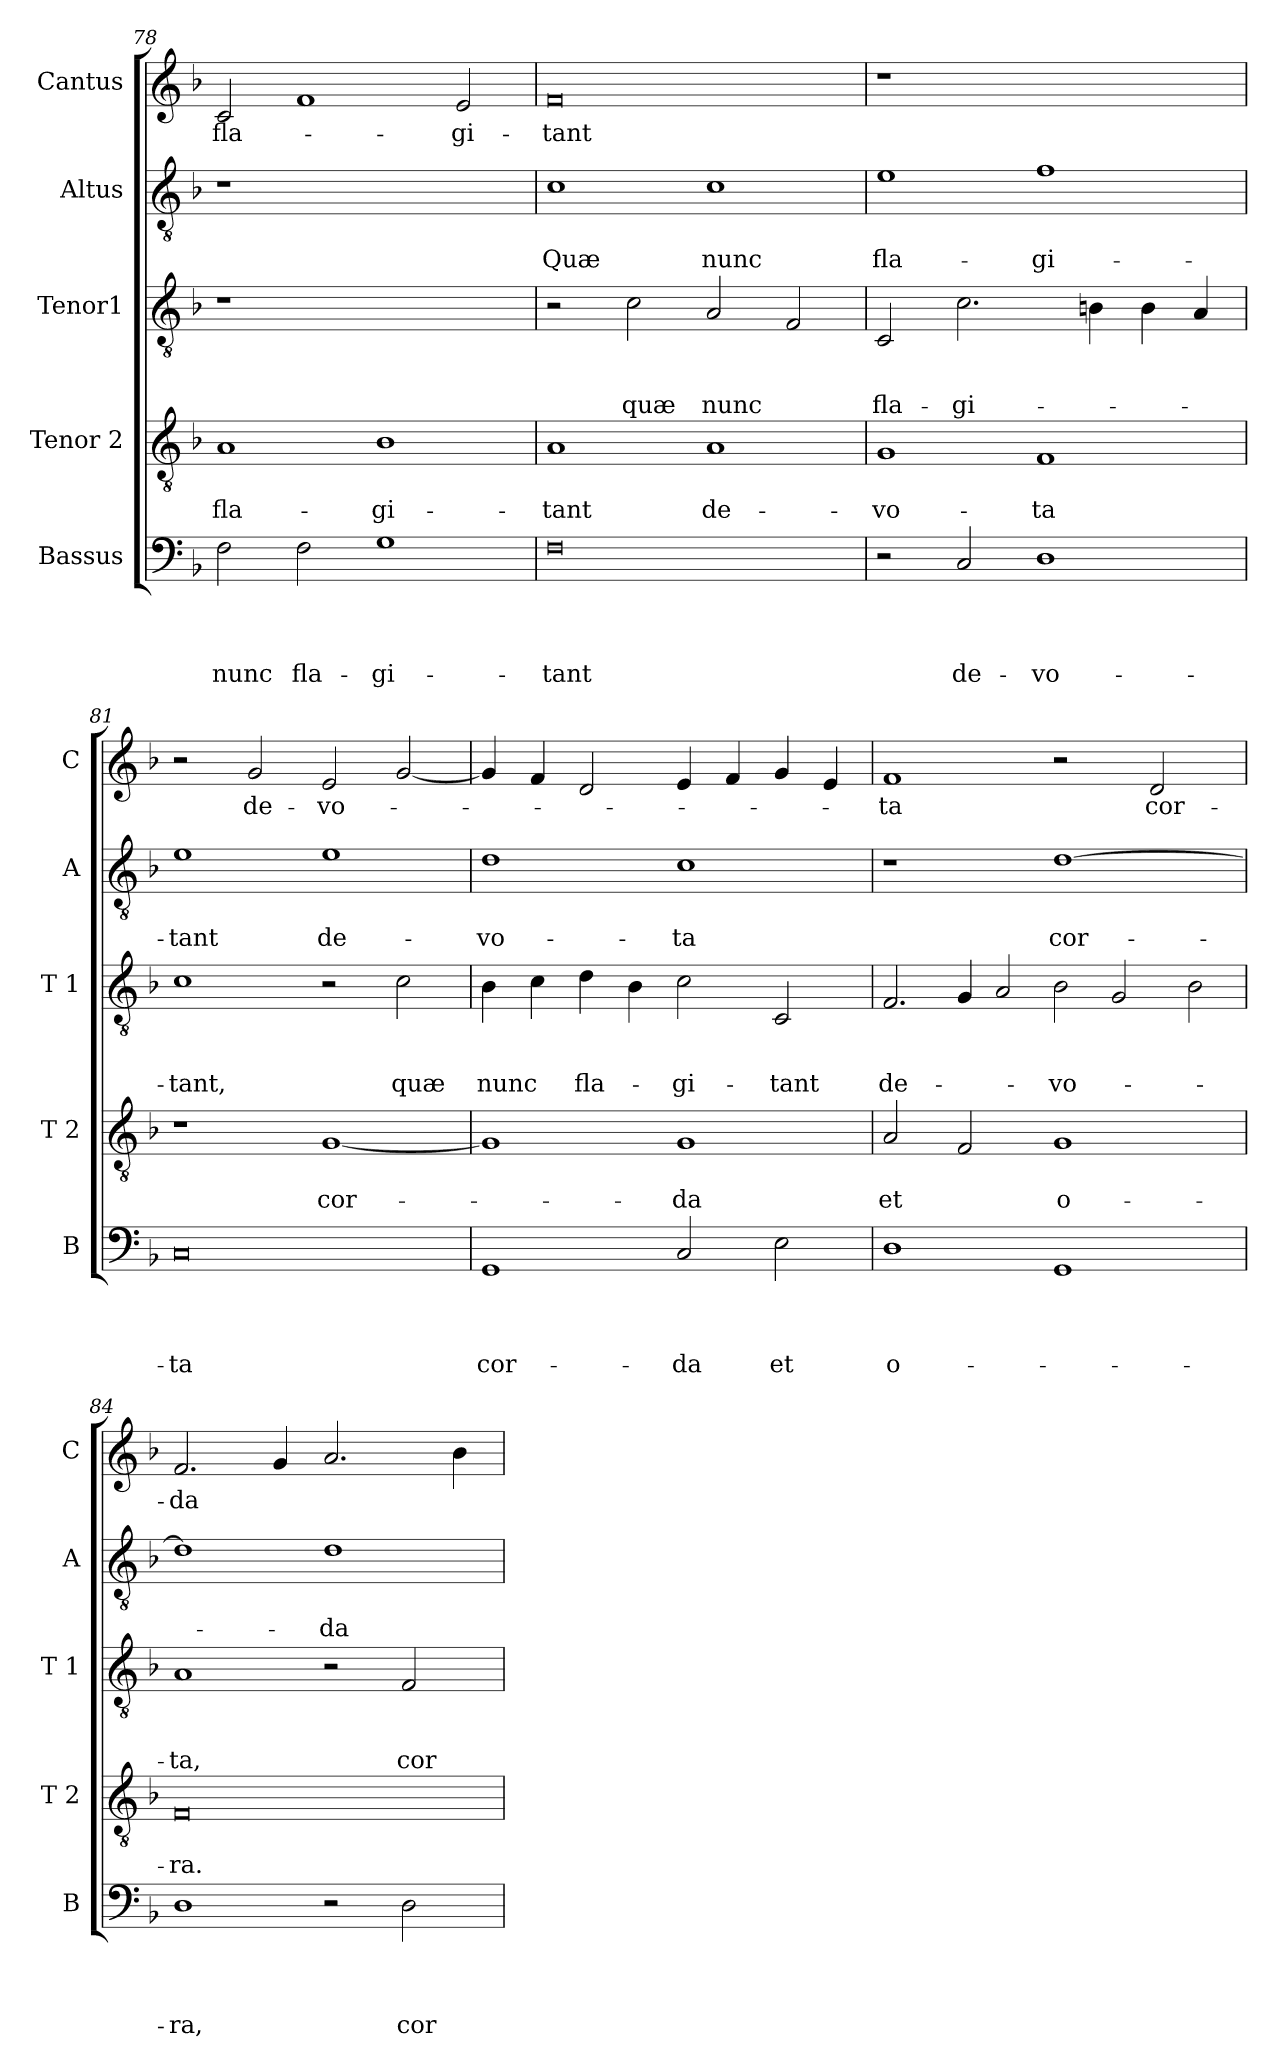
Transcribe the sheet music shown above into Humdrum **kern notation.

**kern	**text	**text	**text	**text	**kern	**text	**text	**kern	**text	**text	**text	**kern	**text	**text	**kern	**text
*part5	*part5	*part5	*part5	*part5	*part4	*part4	*part4	*part3	*part3	*part3	*part3	*part2	*part2	*part2	*part1	*part1
*staff5	*staff5	*staff5	*staff5	*staff5	*staff4	*staff4	*staff4	*staff3	*staff3	*staff3	*staff3	*staff2	*staff2	*staff2	*staff1	*staff1
*I"Bassus	*	*	*	*	*I"Tenor 2	*	*	*I"Tenor1	*	*	*	*I"Altus	*	*	*I"Cantus	*
*I'B	*	*	*	*	*I'T 2	*	*	*I'T 1	*	*	*	*I'A	*	*	*I'C	*
!!LO:LB:g=z
*clefF4	*	*	*	*	*clefGv2	*	*	*clefGv2	*	*	*	*clefGv2	*	*	*clefG2	*
*k[b-]	*	*	*	*	*k[b-]	*	*	*k[b-]	*	*	*	*k[b-]	*	*	*k[b-]	*
*F:	*	*	*	*	*F:	*	*	*F:	*	*	*	*F:	*	*	*F:	*
=78	=78	=78	=78	=78	=78	=78	=78	=78	=78	=78	=78	=78	=78	=78	=78	=78
!	!	!	!	!LO:LY:b	!	!	!LO:LY:b	!	!	!	!	!	!	!	!	!LO:LY:b
2F\	.	.	.	nunc	1A	.	fla-	1r	.	.	.	1r	.	.	2c/	fla-
!	!	!	!	!LO:LY:b	!	!	!	!	!	!	!	!	!	!	!	!
2F\	.	.	.	fla-	.	.	.	.	.	.	.	.	.	.	1f	.
!	!	!	!	!LO:LY:b	!	!	!LO:LY:b	!	!	!	!	!	!	!	!	!
1G	.	.	.	-gi-	1B-	.	-gi-	1ryy	.	.	.	1ryy	.	.	.	.
!	!	!	!	!	!	!	!	!	!	!	!	!	!	!	!	!LO:LY:b
.	.	.	.	.	.	.	.	.	.	.	.	.	.	.	2e/	-gi-
=79	=79	=79	=79	=79	=79	=79	=79	=79	=79	=79	=79	=79	=79	=79	=79	=79
!	!	!	!	!LO:LY:b	!	!	!LO:LY:b	!	!	!	!	!	!	!LO:LY:b	!	!LO:LY:b
0F	.	.	.	-tant	1A	.	-tant	2r	.	.	.	1c	.	Quæ	0f	-tant
!	!	!	!	!	!	!	!	!	!	!	!LO:LY:b	!	!	!	!	!
.	.	.	.	.	.	.	.	2c\	.	.	quæ	.	.	.	.	.
!	!	!	!	!	!	!	!LO:LY:b	!	!	!	!LO:LY:b	!	!	!LO:LY:b	!	!
.	.	.	.	.	1A	.	de-	2A/	.	.	nunc	1c	.	nunc	.	.
.	.	.	.	.	.	.	.	2F/	.	.	.	.	.	.	.	.
=80	=80	=80	=80	=80	=80	=80	=80	=80	=80	=80	=80	=80	=80	=80	=80	=80
!	!	!	!	!	!	!	!LO:LY:b	!	!	!	!LO:LY:b	!	!	!LO:LY:b	!	!
2r	.	.	.	.	1G	.	-vo-	2C/	.	.	fla-	1e	.	fla-	1r	.
!	!	!	!	!LO:LY:b	!	!	!	!	!	!	!LO:LY:b	!	!	!	!	!
2C/	.	.	.	de-	.	.	.	2.c\	.	.	-gi-	.	.	.	.	.
!	!	!	!	!LO:LY:b	!	!	!LO:LY:b	!	!	!	!	!	!	!LO:LY:b	!	!
1D	.	.	.	-vo-	1F	.	-ta	.	.	.	.	1f	.	-gi-	1ryy	.
.	.	.	.	.	.	.	.	4B\	.	.	.	.	.	.	.	.
.	.	.	.	.	.	.	.	4B\	.	.	.	.	.	.	.	.
.	.	.	.	.	.	.	.	4A/	.	.	.	.	.	.	.	.
=81	=81	=81	=81	=81	=81	=81	=81	=81	=81	=81	=81	=81	=81	=81	=81	=81
!	!	!	!	!LO:LY:b	!	!	!	!	!	!	!LO:LY:b	!	!	!LO:LY:b	!	!
0C	.	.	.	-ta	1r	.	.	1c	.	.	-tant,	1e	.	-tant	2r	.
!	!	!	!	!	!	!	!	!	!	!	!	!	!	!	!	!LO:LY:b
.	.	.	.	.	.	.	.	.	.	.	.	.	.	.	2g/	de-
!	!	!	!	!	!	!	!LO:LY:b	!	!	!	!	!	!	!LO:LY:b	!	!LO:LY:b
.	.	.	.	.	[1G	.	cor-	2r	.	.	.	1e	.	de-	2e/	-vo-
!	!	!	!	!	!	!	!	!	!	!	!LO:LY:b	!	!	!	!	!
.	.	.	.	.	.	.	.	2c\	.	.	quæ	.	.	.	[2g/	.
=82	=82	=82	=82	=82	=82	=82	=82	=82	=82	=82	=82	=82	=82	=82	=82	=82
!	!	!	!	!LO:LY:b	!	!	!	!	!	!	!LO:LY:b	!	!	!LO:LY:b	!	!
1GG	.	.	.	cor-	1G]	.	.	4B-\	.	.	nunc	1d	.	-vo-	4g/]	.
.	.	.	.	.	.	.	.	4c\	.	.	.	.	.	.	4f/	.
!	!	!	!	!	!	!	!	!	!	!	!LO:LY:b	!	!	!	!	!
.	.	.	.	.	.	.	.	4d\	.	.	fla-	.	.	.	2d/	.
.	.	.	.	.	.	.	.	4B-\	.	.	.	.	.	.	.	.
!	!	!	!	!LO:LY:b	!	!	!LO:LY:b	!	!	!	!LO:LY:b	!	!	!LO:LY:b	!	!
2C/	.	.	.	-da	1G	.	-da	2c\	.	.	-gi-	1c	.	-ta	4e/	.
.	.	.	.	.	.	.	.	.	.	.	.	.	.	.	4f/	.
!	!	!	!	!LO:LY:b	!	!	!	!	!	!	!LO:LY:b	!	!	!	!	!
2E\	.	.	.	et	.	.	.	2C/	.	.	-tant	.	.	.	4g/	.
.	.	.	.	.	.	.	.	.	.	.	.	.	.	.	4e/	.
=83	=83	=83	=83	=83	=83	=83	=83	=83	=83	=83	=83	=83	=83	=83	=83	=83
!	!	!	!	!LO:LY:b	!	!	!LO:LY:b	!	!	!	!	!	!	!	!	!
*	*	*	*	*	*	*	*	*Xtuplet	*	*	*	*	*	*	*	*
!	!	!	!	!	!	!	!	!	!	!	!LO:LY:b	!	!	!	!	!LO:LY:b
1D	.	.	.	o-	2A/	.	et	3.F>/	.	.	de-	1r	.	.	1f	-ta
.	.	.	.	.	2F/	.	.	6G/	.	.	.	.	.	.	.	.
.	.	.	.	.	.	.	.	3A/	.	.	.	.	.	.	.	.
!	!	!	!	!	!	!	!LO:LY:b	!	!	!	!LO:LY:b	!	!	!LO:LY:b	!	!
1GG	.	.	.	.	1G	.	o-	3B-\	.	.	-vo-	[1d	.	cor-	2r	.
.	.	.	.	.	.	.	.	3G/	.	.	.	.	.	.	.	.
!	!	!	!	!	!	!	!	!	!	!	!	!	!	!	!	!LO:LY:b
.	.	.	.	.	.	.	.	.	.	.	.	.	.	.	2d/	cor-
.	.	.	.	.	.	.	.	3B-\	.	.	.	.	.	.	.	.
!!LO:LB:g=z
=84	=84	=84	=84	=84	=84	=84	=84	=84	=84	=84	=84	=84	=84	=84	=84	=84
!	!	!	!	!LO:LY:b	!	!	!LO:LY:b	!	!	!	!LO:LY:b	!	!	!	!	!LO:LY:b
1D	.	.	.	-ra,	0F	.	-ra.	1A	.	.	-ta,	1d]	.	.	2.f/	-da
.	.	.	.	.	.	.	.	.	.	.	.	.	.	.	4g/	.
!	!	!	!	!	!	!	!	!	!	!	!	!	!	!LO:LY:b	!	!
2r	.	.	.	.	.	.	.	2r	.	.	.	1d	.	-da	2.a/	.
!	!	!	!	!LO:LY:b	!	!	!	!	!	!	!LO:LY:b	!	!	!	!	!
2D\	.	.	.	cor-	.	.	.	2F/	.	.	cor-	.	.	.	.	.
.	.	.	.	.	.	.	.	.	.	.	.	.	.	.	4b-\	.
=	=	=	=	=	=	=	=	=	=	=	=	=	=	=	=	=
*-	*-	*-	*-	*-	*-	*-	*-	*-	*-	*-	*-	*-	*-	*-	*-	*-
